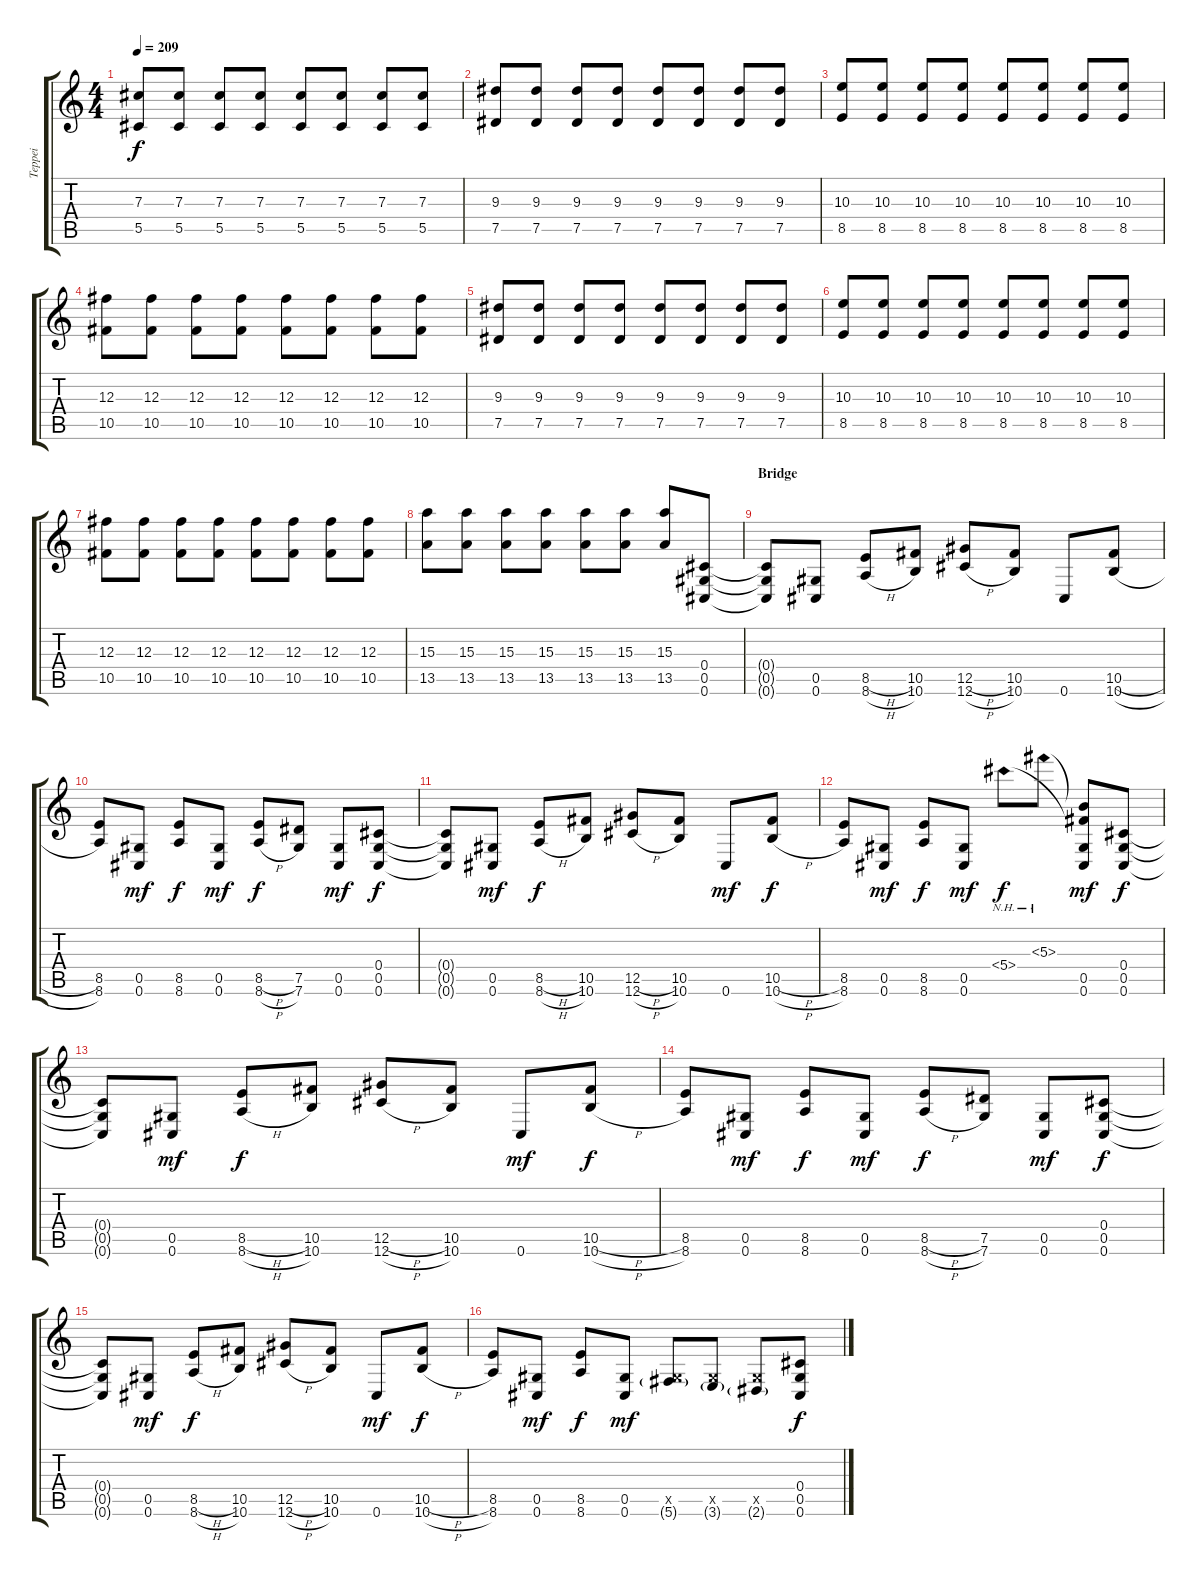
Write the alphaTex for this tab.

\track ("Teppei" "Teppei") {instrument overdrivenguitar}
\staff {score tabs}
\tuning (Eb4 Bb3 Gb3 Db3 Ab2 Db2) {hide}
\ts (4 4)
\tempo 209
\clef g2
\ks c
(7.3 5.5).8{dy f} (7.3 5.5).8 (7.3 5.5).8 (7.3 5.5).8 (7.3 5.5).8 (7.3 5.5).8 (7.3 5.5).8 (7.3 5.5).8 |
(9.3 7.5).8 (9.3 7.5).8 (9.3 7.5).8 (9.3 7.5).8 (9.3 7.5).8 (9.3 7.5).8 (9.3 7.5).8 (9.3 7.5).8 |
(10.3 8.5).8 (10.3 8.5).8 (10.3 8.5).8 (10.3 8.5).8 (10.3 8.5).8 (10.3 8.5).8 (10.3 8.5).8 (10.3 8.5).8 |
(12.3 10.5).8 (12.3 10.5).8 (12.3 10.5).8 (12.3 10.5).8 (12.3 10.5).8 (12.3 10.5).8 (12.3 10.5).8 (12.3 10.5).8 |
(9.3 7.5).8 (9.3 7.5).8 (9.3 7.5).8 (9.3 7.5).8 (9.3 7.5).8 (9.3 7.5).8 (9.3 7.5).8 (9.3 7.5).8 |
(10.3 8.5).8 (10.3 8.5).8 (10.3 8.5).8 (10.3 8.5).8 (10.3 8.5).8 (10.3 8.5).8 (10.3 8.5).8 (10.3 8.5).8 |
(12.3 10.5).8 (12.3 10.5).8 (12.3 10.5).8 (12.3 10.5).8 (12.3 10.5).8 (12.3 10.5).8 (12.3 10.5).8 (12.3 10.5).8 |
(15.3 13.5).8 (15.3 13.5).8 (15.3 13.5).8 (15.3 13.5).8 (15.3 13.5).8 (15.3 13.5).8 (15.3 13.5).8 (0.4 0.5 0.6).8 |
\section ("" "Bridge")
(0.4{t} 0.5{t} 0.6{t}).8 (0.5 0.6).8 (8.5{h} 8.6{h}).8 (10.5 10.6).8 (12.5{h} 12.6{h}).8 (10.5 10.6).8 0.6.8 (10.5{h} 10.6{h}).8 |
(8.5 8.6).8 (0.5 0.6).8{dy mf} (8.5 8.6).8{dy f} (0.5 0.6).8{dy mf} (8.5{h} 8.6{h}).8{dy f} (7.5 7.6).8 (0.5 0.6).8{dy mf} (0.4 0.5 0.6).8{dy f} |
(0.4{t} 0.5{t} 0.6{t}).8 (0.5 0.6).8{dy mf} (8.5{h} 8.6{h}).8{dy f} (10.5 10.6).8 (12.5{h} 12.6{h}).8 (10.5 10.6).8 0.6.8{dy mf} (10.5{h} 10.6{h}).8{dy f} |
(8.5 8.6).8 (0.5 0.6).8{dy mf} (8.5 8.6).8{dy f} (0.5 0.6).8{dy mf} 5.4{nh}.8{dy f} 5.3{nh}.8 (5.3{t} 5.4{t} 0.5 0.6).8{dy mf} (0.4 0.5 0.6).8{dy f} |
(0.4{t} 0.5{t} 0.6{t}).8 (0.5 0.6).8{dy mf} (8.5{h} 8.6{h}).8{dy f} (10.5 10.6).8 (12.5{h} 12.6{h}).8 (10.5 10.6).8 0.6.8{dy mf} (10.5{h} 10.6{h}).8{dy f} |
(8.5 8.6).8 (0.5 0.6).8{dy mf} (8.5 8.6).8{dy f} (0.5 0.6).8{dy mf} (8.5{h} 8.6{h}).8{dy f} (7.5 7.6).8 (0.5 0.6).8{dy mf} (0.4 0.5 0.6).8{dy f} |
(0.4{t} 0.5{t} 0.6{t}).8 (0.5 0.6).8{dy mf} (8.5{h} 8.6{h}).8{dy f} (10.5 10.6).8 (12.5{h} 12.6{h}).8 (10.5 10.6).8 0.6.8{dy mf} (10.5{h} 10.6{h}).8{dy f} |
(8.5 8.6).8 (0.5 0.6).8{dy mf} (8.5 8.6).8{dy f} (0.5 0.6).8{dy mf} (0.5{x} 5.6{g}).8 (0.5{x} 3.6{g}).8 (0.5{x} 2.6{g}).8 (0.4 0.5 0.6).8{dy f}
